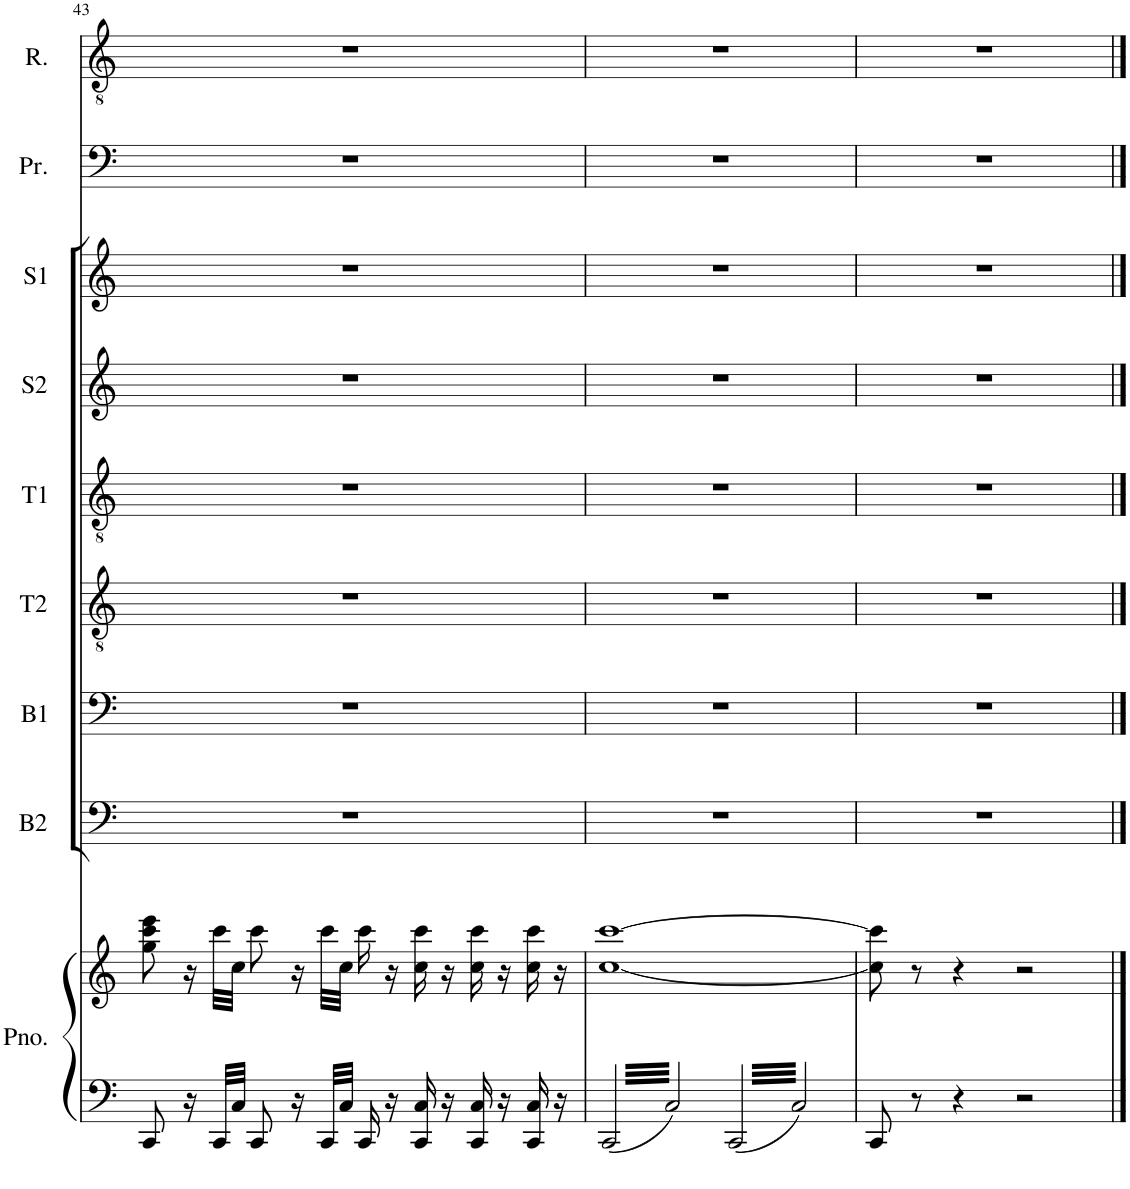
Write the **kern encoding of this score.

**kern	**kern	**kern	**kern	**kern	**kern	**kern	**kern	**kern	**kern
*part9	*part9	*part8	*part7	*part6	*part5	*part4	*part3	*part2	*part1
*staff10	*staff9	*staff8	*staff7	*staff6	*staff5	*staff4	*staff3	*staff2	*staff1
*I"Piano	*	*I"Basse 2	*I"Basse 1	*I"Tenor 2	*I"Tenor 1	*I"Soprano 2	*I"Soprano 1	*I"Prince	*I"Roméo
*I'Pno.	*	*I'B2	*I'B1	*I'T2	*I'T1	*I'S2	*I'S1	*I'Pr.	*I'R.
!!LO:PB:g=z
*clefF4	*clefG2	*clefF4	*clefF4	*clefGv2	*clefGv2	*clefG2	*clefG2	*clefF4	*clefGv2
*k[]	*k[]	*k[]	*k[]	*k[]	*k[]	*k[]	*k[]	*k[]	*k[]
*M4/4	*M4/4	*M4/4	*M4/4	*M4/4	*M4/4	*M4/4	*M4/4	*M4/4	*M4/4
*met(c)	*met(c)	*met(c)	*met(c)	*met(c)	*met(c)	*met(c)	*met(c)	*met(c)	*met(c)
=43	=43	=43	=43	=43	=43	=43	=43	=43	=43
8CC/	8gg\ 8ccc\ 8eee\	1r	1r	1r	1r	1r	1r	1r	1r
16r	16r	.	.	.	.	.	.	.	.
32CC/LLL	32ccc\LLL	.	.	.	.	.	.	.	.
32C/JJJ	32cc\JJJ	.	.	.	.	.	.	.	.
8CC/	8ccc\	.	.	.	.	.	.	.	.
16r	16r	.	.	.	.	.	.	.	.
32CC/LLL	32ccc\LLL	.	.	.	.	.	.	.	.
32C/JJJ	32cc\JJJ	.	.	.	.	.	.	.	.
16CC/	16ccc\	.	.	.	.	.	.	.	.
16r	16r	.	.	.	.	.	.	.	.
16CC/ 16C/	16cc\ 16ccc\	.	.	.	.	.	.	.	.
16r	16r	.	.	.	.	.	.	.	.
16CC/ 16C/	16cc\ 16ccc\	.	.	.	.	.	.	.	.
16r	16r	.	.	.	.	.	.	.	.
16CC/ 16C/	16cc\ 16ccc\	.	.	.	.	.	.	.	.
16r	16r	.	.	.	.	.	.	.	.
=44	=44	=44	=44	=44	=44	=44	=44	=44	=44
6.CC/	[1cc [1ccc	1r	1r	1r	1r	1r	1r	1r	1r
6.C/	.	.	.	.	.	.	.	.	.
6.CC/	.	.	.	.	.	.	.	.	.
6.C/	.	.	.	.	.	.	.	.	.
=45	=45	=45	=45	=45	=45	=45	=45	=45	=45
8CC/	8cc\] 8ccc\]	1r	1r	1r	1r	1r	1r	1r	1r
8r	8r	.	.	.	.	.	.	.	.
4r	4r	.	.	.	.	.	.	.	.
2r	2r	.	.	.	.	.	.	.	.
==	==	==	==	==	==	==	==	==	==
*-	*-	*-	*-	*-	*-	*-	*-	*-	*-
